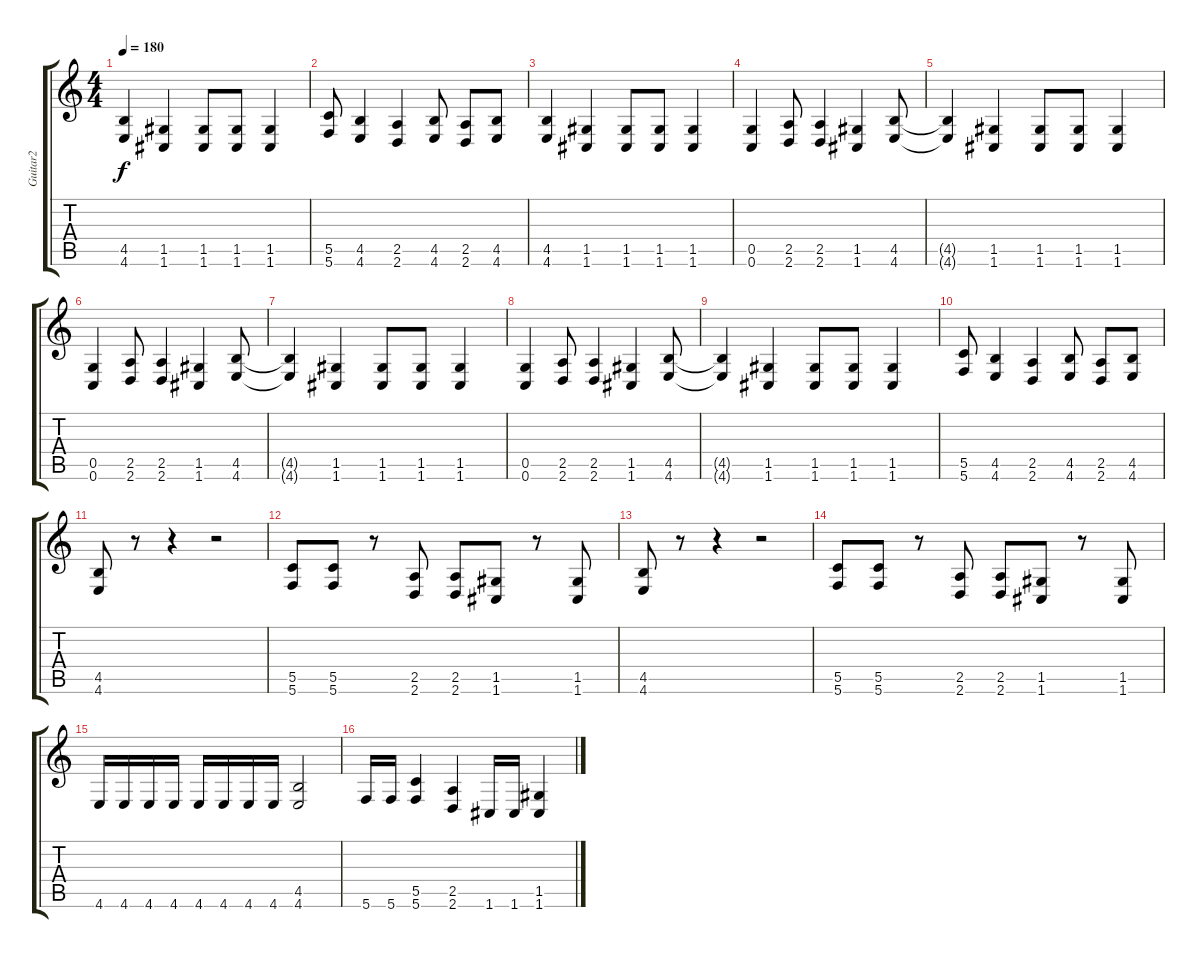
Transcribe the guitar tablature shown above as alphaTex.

\track ("Guitar2" "Guitar2") {instrument distortionguitar}
\staff {score tabs}
\tuning (D4 A3 F3 C3 G2 C2) {hide}
\ts (4 4)
\tempo 180
\clef g2
\ks c
(4.5{t} 4.6{t}).4{dy f} (1.5 1.6).4 (1.5 1.6).8 (1.5 1.6).8 (1.5 1.6).4 |
(5.5 5.6).8 (4.5 4.6).4 (2.5 2.6).4 (4.5 4.6).8 (2.5 2.6).8 (4.5 4.6).8 |
(4.5 4.6).4 (1.5 1.6).4 (1.5 1.6).8 (1.5 1.6).8 (1.5 1.6).4 |
(0.5 0.6).4 (2.5 2.6).8 (2.5 2.6).4 (1.5 1.6).4 (4.5 4.6).8 |
(4.5{t} 4.6{t}).4 (1.5 1.6).4 (1.5 1.6).8 (1.5 1.6).8 (1.5 1.6).4 |
(0.5 0.6).4 (2.5 2.6).8 (2.5 2.6).4 (1.5 1.6).4 (4.5 4.6).8 |
(4.5{t} 4.6{t}).4 (1.5 1.6).4 (1.5 1.6).8 (1.5 1.6).8 (1.5 1.6).4 |
(0.5 0.6).4 (2.5 2.6).8 (2.5 2.6).4 (1.5 1.6).4 (4.5 4.6).8 |
(4.5{t} 4.6{t}).4 (1.5 1.6).4 (1.5 1.6).8 (1.5 1.6).8 (1.5 1.6).4 |
(5.5 5.6).8 (4.5 4.6).4 (2.5 2.6).4 (4.5 4.6).8 (2.5 2.6).8 (4.5 4.6).8 |
(4.5 4.6).8 r.8 r.4 r.2 |
(5.5 5.6).8 (5.5 5.6).8 r.8 (2.5 2.6).8 (2.5 2.6).8 (1.5 1.6).8 r.8 (1.5 1.6).8 |
(4.5 4.6).8 r.8 r.4 r.2 |
(5.5 5.6).8 (5.5 5.6).8 r.8 (2.5 2.6).8 (2.5 2.6).8 (1.5 1.6).8 r.8 (1.5 1.6).8 |
4.6.16 4.6.16 4.6.16 4.6.16 4.6.16 4.6.16 4.6.16 4.6.16 (4.5 4.6).2 |
5.6.16 5.6.16 (5.5 5.6).4 (2.5 2.6).4 1.6.16 1.6.16 (1.5 1.6).4
